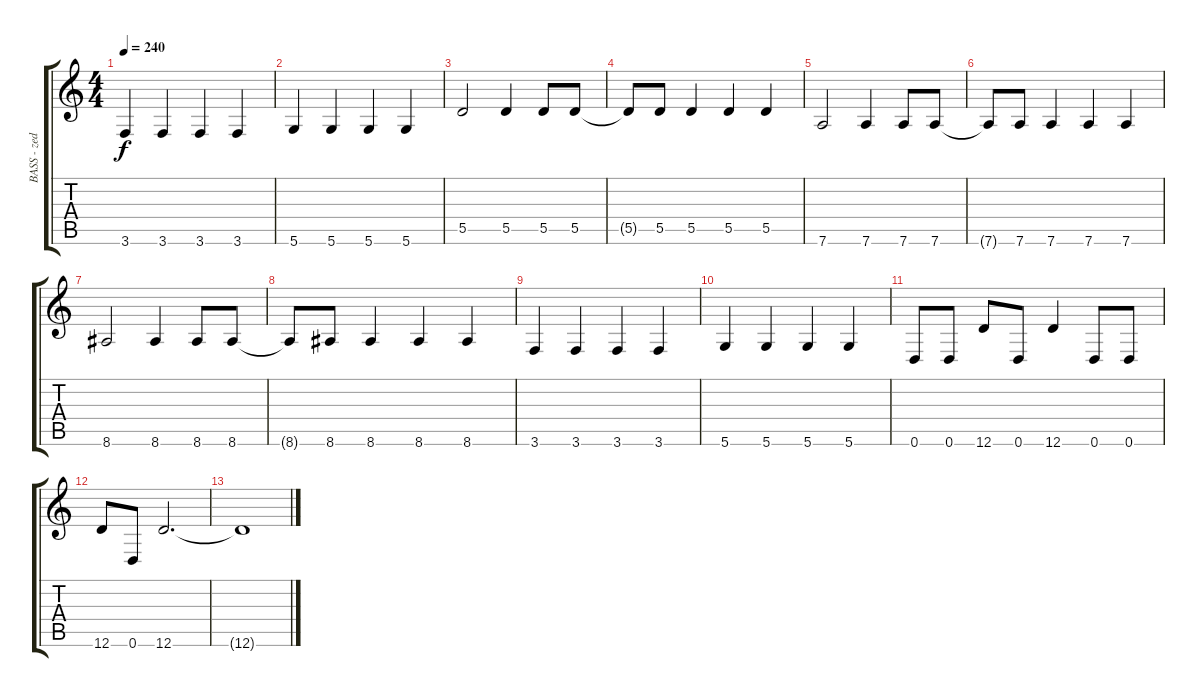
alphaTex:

\track ("BASS - zed" "BASS - zed") {instrument electricbasspick}
\staff {score tabs}
\tuning (E4 B3 G3 D3 A2 D2) {hide}
\ts (4 4)
\tempo 240
\clef g2
\ks c
3.6.4{dy f} 3.6.4 3.6.4 3.6.4 |
5.6.4 5.6.4 5.6.4 5.6.4 |
5.5.2 5.5.4 5.5.8 5.5.8 |
5.5{t}.8 5.5.8 5.5.4 5.5.4 5.5.4 |
7.6.2 7.6.4 7.6.8 7.6.8 |
7.6{t}.8 7.6.8 7.6.4 7.6.4 7.6.4 |
8.6.2 8.6.4 8.6.8 8.6.8 |
8.6{t}.8 8.6.8 8.6.4 8.6.4 8.6.4 |
3.6.4 3.6.4 3.6.4 3.6.4 |
5.6.4 5.6.4 5.6.4 5.6.4 |
0.6.8 0.6.8 12.6.8 0.6.8 12.6.4 0.6.8 0.6.8 |
12.6.8 0.6.8 12.6.2{d} |
12.6{t}.1
